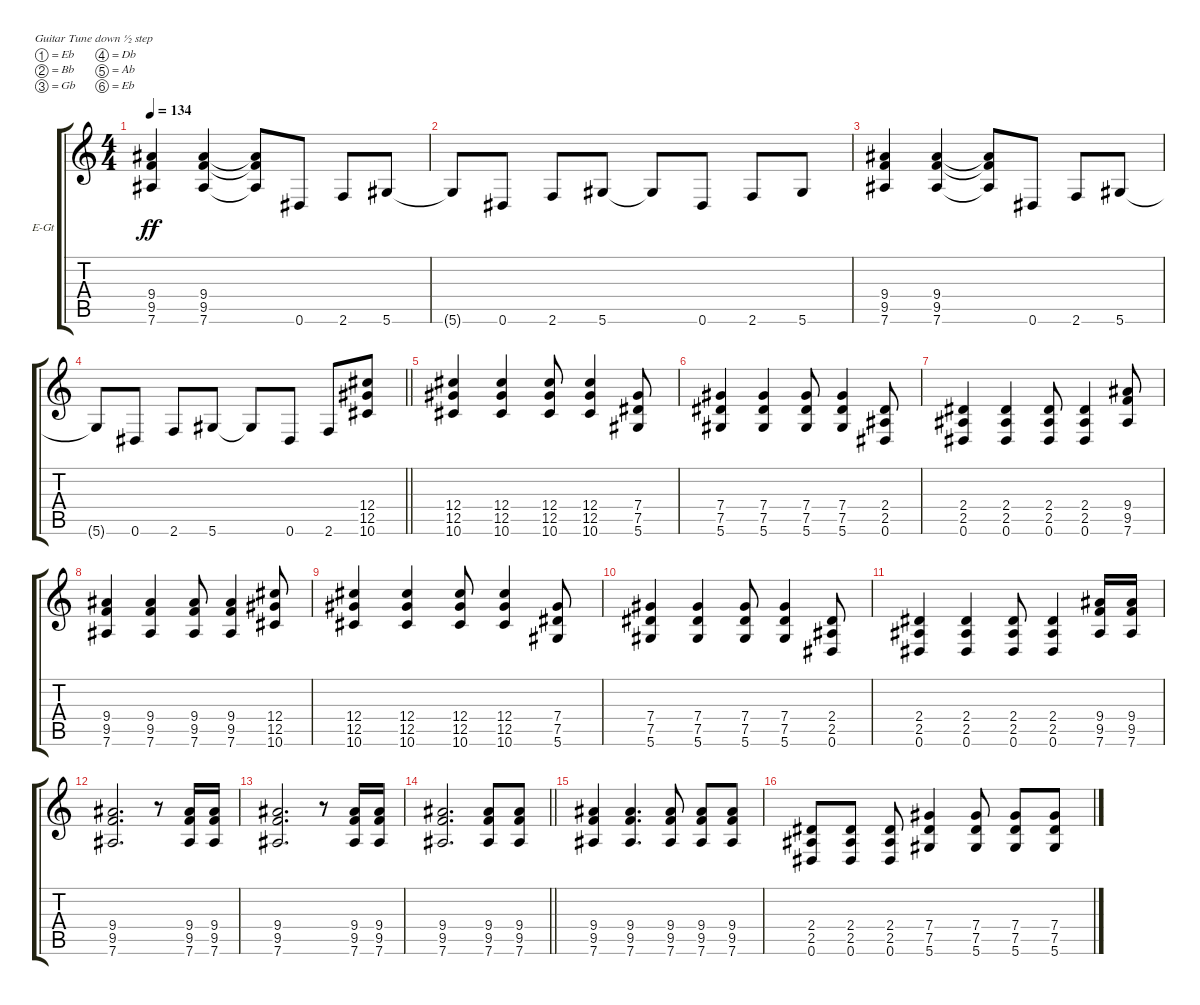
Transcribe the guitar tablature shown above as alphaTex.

\bracketExtendMode groupsimilarinstruments
\firstSystemTrackNameOrientation horizontal
\otherSystemsTrackNameOrientation horizontal
\track ("Guitar 1" "E-Gt") {instrument distortionguitar}
\staff {score tabs}
\tuning (Eb4 Bb3 Gb3 Db3 Ab2 Eb2)
\ts (4 4)
\tempo 134
\clef g2
\ks c
(7.6 9.5 9.4).4{dy ff} (7.6 9.5 9.4).4 (7.6{t} 9.5{t} 9.4{t}).8 0.6.8 2.6.8 5.6.8 |
5.6{t}.8 0.6.8 2.6.8 5.6.8 5.6{t}.8 0.6.8 2.6.8 5.6.8 |
(7.6 9.5 9.4).4 (7.6 9.5 9.4).4 (7.6{t} 9.5{t} 9.4{t}).8 0.6.8 2.6.8 5.6.8 |
\scale
0.266768
\barLineRight lightlight
5.6{t}.8 0.6.8 2.6.8 5.6.8 5.6{t}.8 0.6.8 2.6.8 (10.6 12.5 12.4).8 |
\scale
0.297533 (10.6 12.5 12.4).4 (10.6 12.5 12.4).4 (10.6 12.5 12.4).8 (10.6 12.5 12.4).4 (5.6 7.5 7.4).8 |
\scale
0.217707 (5.6 7.5 7.4).4 (5.6 7.5 7.4).4 (5.6 7.5 7.4).8 (5.6 7.5 7.4).4 (0.6 2.5 2.4).8 |
\scale
0.256894 (0.6 2.5 2.4).4 (0.6 2.5 2.4).4 (0.6 2.5 2.4).8 (0.6 2.5 2.4).4 (7.6 9.5 9.4).8 |
\scale
0.227866 (7.6 9.5 9.4).4 (7.6 9.5 9.4).4 (7.6 9.5 9.4).8 (7.6 9.5 9.4).4 (10.6 12.5 12.4).8 |
\scale
0.221519 (10.6 12.5 12.4).4 (10.6 12.5 12.4).4 (10.6 12.5 12.4).8 (10.6 12.5 12.4).4 (5.6 7.5 7.4).8 |
\scale
0.253165 (5.6 7.5 7.4).4 (5.6 7.5 7.4).4 (5.6 7.5 7.4).8 (5.6 7.5 7.4).4 (0.6 2.5 2.4).8 |
\scale
0.276899 (0.6 2.5 2.4).4 (0.6 2.5 2.4).4 (0.6 2.5 2.4).8 (0.6 2.5 2.4).4 (7.6 9.5 9.4).16 (7.6 9.5 9.4).16 |
\scale
0.248418 (7.6 9.5 9.4).2{d} r.8 (7.6 9.5 9.4).16 (7.6 9.5 9.4).16 |
\scale
0.280507 (7.6 9.5 9.4).2{d} r.8 (7.6 9.5 9.4).16 (7.6 9.5 9.4).16 |
\scale
0.240887
\barLineRight lightlight
(7.6 9.5 9.4).2{d} (7.6 9.5 9.4).8 (7.6 9.5 9.4).8 |
\scale
0.22504 (7.6 9.5 9.4).4 (7.6 9.5 9.4).4{d} (7.6 9.5 9.4).8 (7.6 9.5 9.4).8 (7.6 9.5 9.4).8 |
\scale
0.253566 (0.6 2.5 2.4).8 (0.6 2.5 2.4).8 (0.6 2.5 2.4).8 (5.6 7.5 7.4).4 (5.6 7.5 7.4).8 (5.6 7.5 7.4).8 (5.6 7.5 7.4).8
